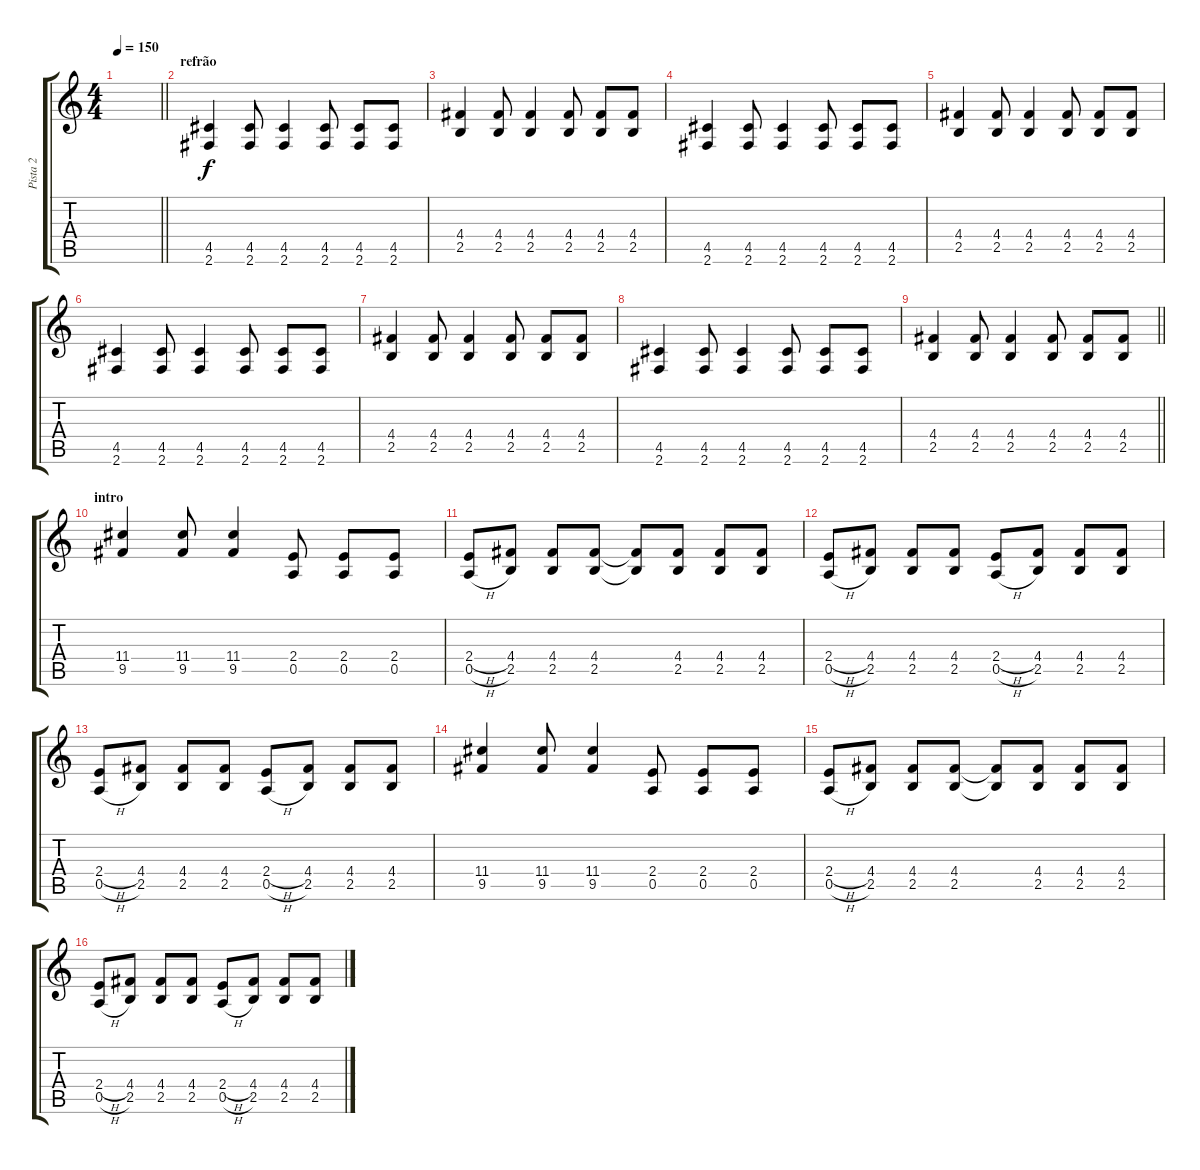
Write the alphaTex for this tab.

\track ("Pista 2" "Pista 2") {instrument distortionguitar}
\staff {score tabs}
\tuning (E4 B3 G3 D3 A2 E2) {hide}
\ts (4 4)
\tempo 150
\clef g2
\barLineRight lightlight
\ks c
|
\section ("" "refrão")
(4.5 2.6).4{volume 13} (4.5 2.6).8 (4.5 2.6).4 (4.5 2.6).8 (4.5 2.6).8 (4.5 2.6).8 |
(4.4 2.5).4 (4.4 2.5).8 (4.4 2.5).4 (4.4 2.5).8 (4.4 2.5).8 (4.4 2.5).8 |
(4.5 2.6).4{volume 13} (4.5 2.6).8 (4.5 2.6).4 (4.5 2.6).8 (4.5 2.6).8 (4.5 2.6).8 |
(4.4 2.5).4 (4.4 2.5).8 (4.4 2.5).4 (4.4 2.5).8 (4.4 2.5).8 (4.4 2.5).8 |
(4.5 2.6).4{volume 13} (4.5 2.6).8 (4.5 2.6).4 (4.5 2.6).8 (4.5 2.6).8 (4.5 2.6).8 |
(4.4 2.5).4 (4.4 2.5).8 (4.4 2.5).4 (4.4 2.5).8 (4.4 2.5).8 (4.4 2.5).8 |
(4.5 2.6).4{volume 13} (4.5 2.6).8 (4.5 2.6).4 (4.5 2.6).8 (4.5 2.6).8 (4.5 2.6).8 |
\barLineRight lightlight
(4.4 2.5).4 (4.4 2.5).8 (4.4 2.5).4 (4.4 2.5).8 (4.4 2.5).8 (4.4 2.5).8 |
\section ("" "intro")
(11.4 9.5).4 (11.4 9.5).8 (11.4 9.5).4 (2.4 0.5).8 (2.4 0.5).8 (2.4 0.5).8 |
(2.4{h} 0.5{h}).8 (4.4 2.5).8 (4.4 2.5).8 (4.4 2.5).8 (4.4{t} 2.5{t}).8 (4.4 2.5).8 (4.4 2.5).8 (4.4 2.5).8 |
(2.4{h} 0.5{h}).8 (4.4 2.5).8 (4.4 2.5).8 (4.4 2.5).8 (2.4{h} 0.5{h}).8 (4.4 2.5).8 (4.4 2.5).8 (4.4 2.5).8 |
(2.4{h} 0.5{h}).8 (4.4 2.5).8 (4.4 2.5).8 (4.4 2.5).8 (2.4{h} 0.5{h}).8 (4.4 2.5).8 (4.4 2.5).8 (4.4 2.5).8 |
(11.4 9.5).4 (11.4 9.5).8 (11.4 9.5).4 (2.4 0.5).8 (2.4 0.5).8 (2.4 0.5).8 |
(2.4{h} 0.5{h}).8 (4.4 2.5).8 (4.4 2.5).8 (4.4 2.5).8 (4.4{t} 2.5{t}).8 (4.4 2.5).8 (4.4 2.5).8 (4.4 2.5).8 |
(2.4{h} 0.5{h}).8 (4.4 2.5).8 (4.4 2.5).8 (4.4 2.5).8 (2.4{h} 0.5{h}).8 (4.4 2.5).8 (4.4 2.5).8 (4.4 2.5).8
